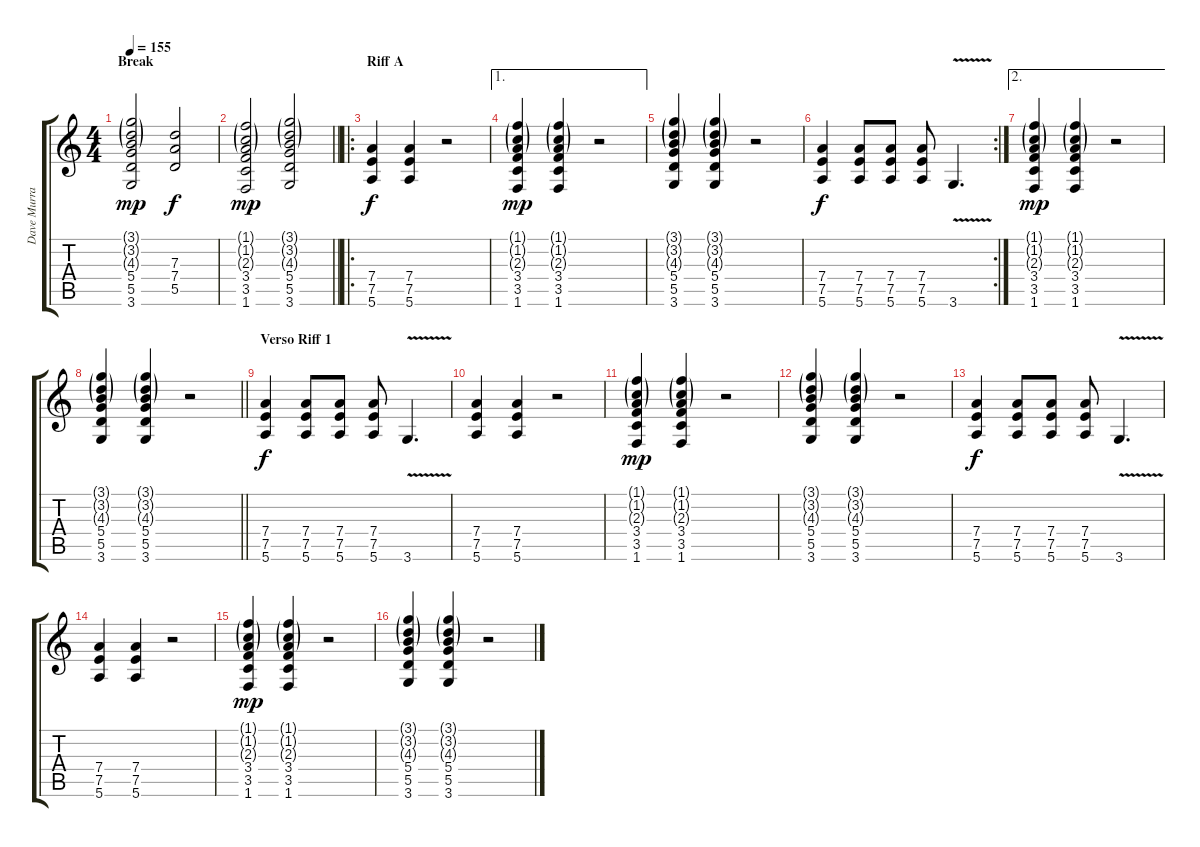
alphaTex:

\track ("Dave Murray" "Dave Murra") {instrument overdrivenguitar}
\staff {score tabs}
\tuning (E4 B3 G3 D3 A2 E2) {hide}
\ts (4 4)
\section ("" "Break")
\tempo 155
\clef g2
\ks c
(3.1{g} 3.2{g} 4.3{g} 5.4 5.5 3.6).2{dy mp} (7.3 7.4 5.5).2{dy f} |
\barLineRight lightlight
(1.1{g} 1.2{g} 2.3{g} 3.4 3.5 1.6).2{dy mp} (3.1{g} 3.2{g} 4.3{g} 5.4 5.5 3.6).2 |
\ro
\section ("" "Riff A")
(7.4 7.5 5.6).4{dy f} (7.4 7.5 5.6).4 r.2 |
\ae 1
(1.1{g} 1.2{g} 2.3{g} 3.4 3.5 1.6).4{dy mp} (1.1{g} 1.2{g} 2.3{g} 3.4 3.5 1.6).4 r.2 |
(3.1{g} 3.2{g} 4.3{g} 5.4 5.5 3.6).4 (3.1{g} 3.2{g} 4.3{g} 5.4 5.5 3.6).4 r.2 |
\rc 2
(7.4 7.5 5.6).4{dy f} (7.4 7.5 5.6).8 (7.4 7.5 5.6).8 (7.4 7.5 5.6).8 3.6{v}.4{d} |
\ae 2
(1.1{g} 1.2{g} 2.3{g} 3.4 3.5 1.6).4{dy mp} (1.1{g} 1.2{g} 2.3{g} 3.4 3.5 1.6).4 r.2 |
\barLineRight lightlight
(3.1{g} 3.2{g} 4.3{g} 5.4 5.5 3.6).4 (3.1{g} 3.2{g} 4.3{g} 5.4 5.5 3.6).4 r.2 |
\section ("" "Verso Riff 1")
(7.4 7.5 5.6).4{dy f} (7.4 7.5 5.6).8 (7.4 7.5 5.6).8 (7.4 7.5 5.6).8 3.6{v}.4{d} |
(7.4 7.5 5.6).4 (7.4 7.5 5.6).4 r.2 |
(1.1{g} 1.2{g} 2.3{g} 3.4 3.5 1.6).4{dy mp} (1.1{g} 1.2{g} 2.3{g} 3.4 3.5 1.6).4 r.2 |
(3.1{g} 3.2{g} 4.3{g} 5.4 5.5 3.6).4 (3.1{g} 3.2{g} 4.3{g} 5.4 5.5 3.6).4 r.2 |
(7.4 7.5 5.6).4{dy f} (7.4 7.5 5.6).8 (7.4 7.5 5.6).8 (7.4 7.5 5.6).8 3.6{v}.4{d} |
(7.4 7.5 5.6).4 (7.4 7.5 5.6).4 r.2 |
(1.1{g} 1.2{g} 2.3{g} 3.4 3.5 1.6).4{dy mp} (1.1{g} 1.2{g} 2.3{g} 3.4 3.5 1.6).4 r.2 |
(3.1{g} 3.2{g} 4.3{g} 5.4 5.5 3.6).4 (3.1{g} 3.2{g} 4.3{g} 5.4 5.5 3.6).4 r.2
